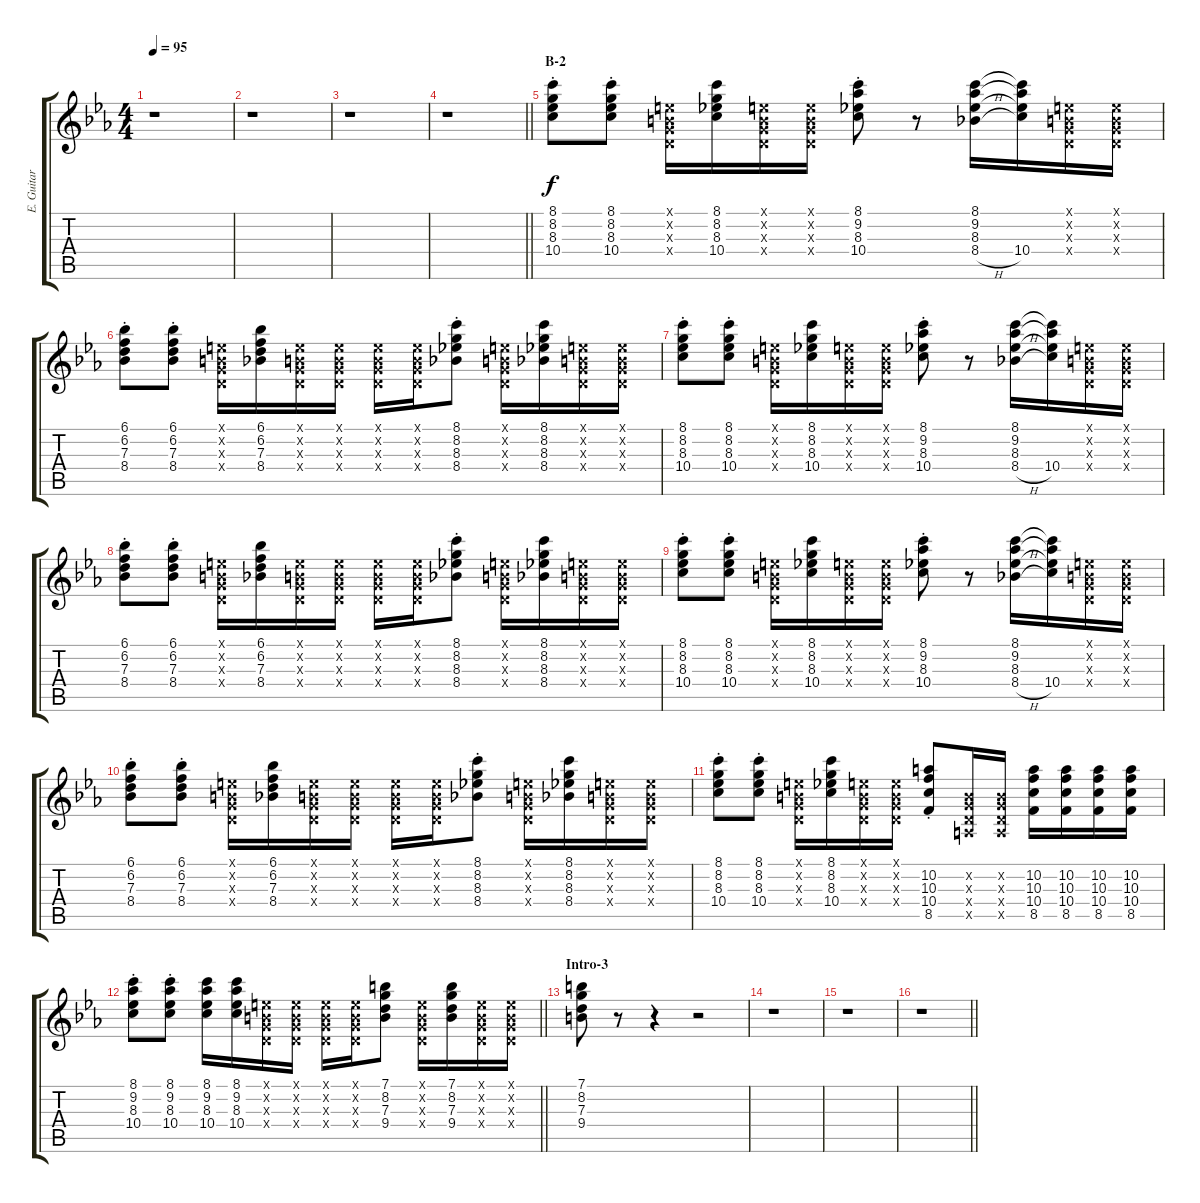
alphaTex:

\track ("E. Guitar IV" "E. Guitar ") {instrument electricguitarclean}
\staff {score tabs}
\tuning (E4 B3 G3 D3 A2 E2) {hide}
\ts (4 4)
\tempo 95
\clef g2
\ks cminor
r.1{dy f} |
r.1 |
r.1 |
\barLineRight lightlight
r.1 |
\section ("" "B-2")
(8.1{st} 8.2{st} 8.3{st} 10.4{st}).8 (8.1{st} 8.2{st} 8.3{st} 10.4{st}).8 (0.1{x} 0.2{x} 0.3{x} 0.4{x}).16 (8.1 8.2 8.3 10.4).16 (0.1{x} 0.2{x} 0.3{x} 0.4{x}).16 (0.1{x} 0.2{x} 0.3{x} 0.4{x}).16 (8.1{st} 9.2{st} 8.3{st} 10.4{st}).8 r.8 (8.1 9.2 8.3 8.4{h}).16 (8.1{t} 9.2{t} 8.3{t} 10.4).16 (0.1{x} 0.2{x} 0.3{x} 0.4{x}).16 (0.1{x} 0.2{x} 0.3{x} 0.4{x}).16 |
(6.1{st} 6.2{st} 7.3{st} 8.4{st}).8 (6.1{st} 6.2{st} 7.3{st} 8.4{st}).8 (0.1{x} 0.2{x} 0.3{x} 0.4{x}).16 (6.1 6.2 7.3 8.4).16 (0.1{x} 0.2{x} 0.3{x} 0.4{x}).16 (0.1{x} 0.2{x} 0.3{x} 0.4{x}).16 (0.1{x} 0.2{x} 0.3{x} 0.4{x}).16 (0.1{x} 0.2{x} 0.3{x} 0.4{x}).16 (8.1{st} 8.2{st} 8.3{st} 8.4{st}).8 (0.1{x} 0.2{x} 0.3{x} 0.4{x}).16 (8.1 8.2 8.3 8.4).16 (0.1{x} 0.2{x} 0.3{x} 0.4{x}).16 (0.1{x} 0.2{x} 0.3{x} 0.4{x}).16 |
(8.1{st} 8.2{st} 8.3{st} 10.4{st}).8 (8.1{st} 8.2{st} 8.3{st} 10.4{st}).8 (0.1{x} 0.2{x} 0.3{x} 0.4{x}).16 (8.1 8.2 8.3 10.4).16 (0.1{x} 0.2{x} 0.3{x} 0.4{x}).16 (0.1{x} 0.2{x} 0.3{x} 0.4{x}).16 (8.1{st} 9.2{st} 8.3{st} 10.4{st}).8 r.8 (8.1 9.2 8.3 8.4{h}).16 (8.1{t} 9.2{t} 8.3{t} 10.4).16 (0.1{x} 0.2{x} 0.3{x} 0.4{x}).16 (0.1{x} 0.2{x} 0.3{x} 0.4{x}).16 |
(6.1{st} 6.2{st} 7.3{st} 8.4{st}).8 (6.1{st} 6.2{st} 7.3{st} 8.4{st}).8 (0.1{x} 0.2{x} 0.3{x} 0.4{x}).16 (6.1 6.2 7.3 8.4).16 (0.1{x} 0.2{x} 0.3{x} 0.4{x}).16 (0.1{x} 0.2{x} 0.3{x} 0.4{x}).16 (0.1{x} 0.2{x} 0.3{x} 0.4{x}).16 (0.1{x} 0.2{x} 0.3{x} 0.4{x}).16 (8.1{st} 8.2{st} 8.3{st} 8.4{st}).8 (0.1{x} 0.2{x} 0.3{x} 0.4{x}).16 (8.1 8.2 8.3 8.4).16 (0.1{x} 0.2{x} 0.3{x} 0.4{x}).16 (0.1{x} 0.2{x} 0.3{x} 0.4{x}).16 |
(8.1{st} 8.2{st} 8.3{st} 10.4{st}).8 (8.1{st} 8.2{st} 8.3{st} 10.4{st}).8 (0.1{x} 0.2{x} 0.3{x} 0.4{x}).16 (8.1 8.2 8.3 10.4).16 (0.1{x} 0.2{x} 0.3{x} 0.4{x}).16 (0.1{x} 0.2{x} 0.3{x} 0.4{x}).16 (8.1{st} 9.2{st} 8.3{st} 10.4{st}).8 r.8 (8.1 9.2 8.3 8.4{h}).16 (8.1{t} 9.2{t} 8.3{t} 10.4).16 (0.1{x} 0.2{x} 0.3{x} 0.4{x}).16 (0.1{x} 0.2{x} 0.3{x} 0.4{x}).16 |
(6.1{st} 6.2{st} 7.3{st} 8.4{st}).8 (6.1{st} 6.2{st} 7.3{st} 8.4{st}).8 (0.1{x} 0.2{x} 0.3{x} 0.4{x}).16 (6.1 6.2 7.3 8.4).16 (0.1{x} 0.2{x} 0.3{x} 0.4{x}).16 (0.1{x} 0.2{x} 0.3{x} 0.4{x}).16 (0.1{x} 0.2{x} 0.3{x} 0.4{x}).16 (0.1{x} 0.2{x} 0.3{x} 0.4{x}).16 (8.1{st} 8.2{st} 8.3{st} 8.4{st}).8 (0.1{x} 0.2{x} 0.3{x} 0.4{x}).16 (8.1 8.2 8.3 8.4).16 (0.1{x} 0.2{x} 0.3{x} 0.4{x}).16 (0.1{x} 0.2{x} 0.3{x} 0.4{x}).16 |
(8.1{st} 8.2{st} 8.3{st} 10.4{st}).8 (8.1{st} 8.2{st} 8.3{st} 10.4{st}).8 (0.1{x} 0.2{x} 0.3{x} 0.4{x}).16 (8.1 8.2 8.3 10.4).16 (0.1{x} 0.2{x} 0.3{x} 0.4{x}).16 (0.1{x} 0.2{x} 0.3{x} 0.4{x}).16 (10.2{st} 10.3{st} 10.4{st} 8.5{st}).8 (0.2{x} 0.3{x} 0.4{x} 0.5{x}).16 (0.2{x} 0.3{x} 0.4{x} 0.5{x}).16 (10.2 10.3 10.4 8.5).16 (10.2 10.3 10.4 8.5).16 (10.2 10.3 10.4 8.5).16 (10.2 10.3 10.4 8.5).16 |
\barLineRight lightlight
(8.1{st} 9.2{st} 8.3{st} 10.4{st}).8 (8.1{st} 9.2{st} 8.3{st} 10.4{st}).8 (8.1 9.2 8.3 10.4).16 (8.1 9.2 8.3 10.4).16 (0.1{x} 0.2{x} 0.3{x} 0.4{x}).16 (0.1{x} 0.2{x} 0.3{x} 0.4{x}).16 (0.1{x} 0.2{x} 0.3{x} 0.4{x}).16 (0.1{x} 0.2{x} 0.3{x} 0.4{x}).16 (7.1 8.2 7.3 9.4).8 (0.1{x} 0.2{x} 0.3{x} 0.4{x}).16 (7.1 8.2 7.3 9.4).16 (0.1{x} 0.2{x} 0.3{x} 0.4{x}).16 (0.1{x} 0.2{x} 0.3{x} 0.4{x}).16 |
\section ("" "Intro-3")
(7.1 8.2 7.3 9.4).8 r.8 r.4 r.2 |
r.1 |
r.1 |
\barLineRight lightlight
r.1
